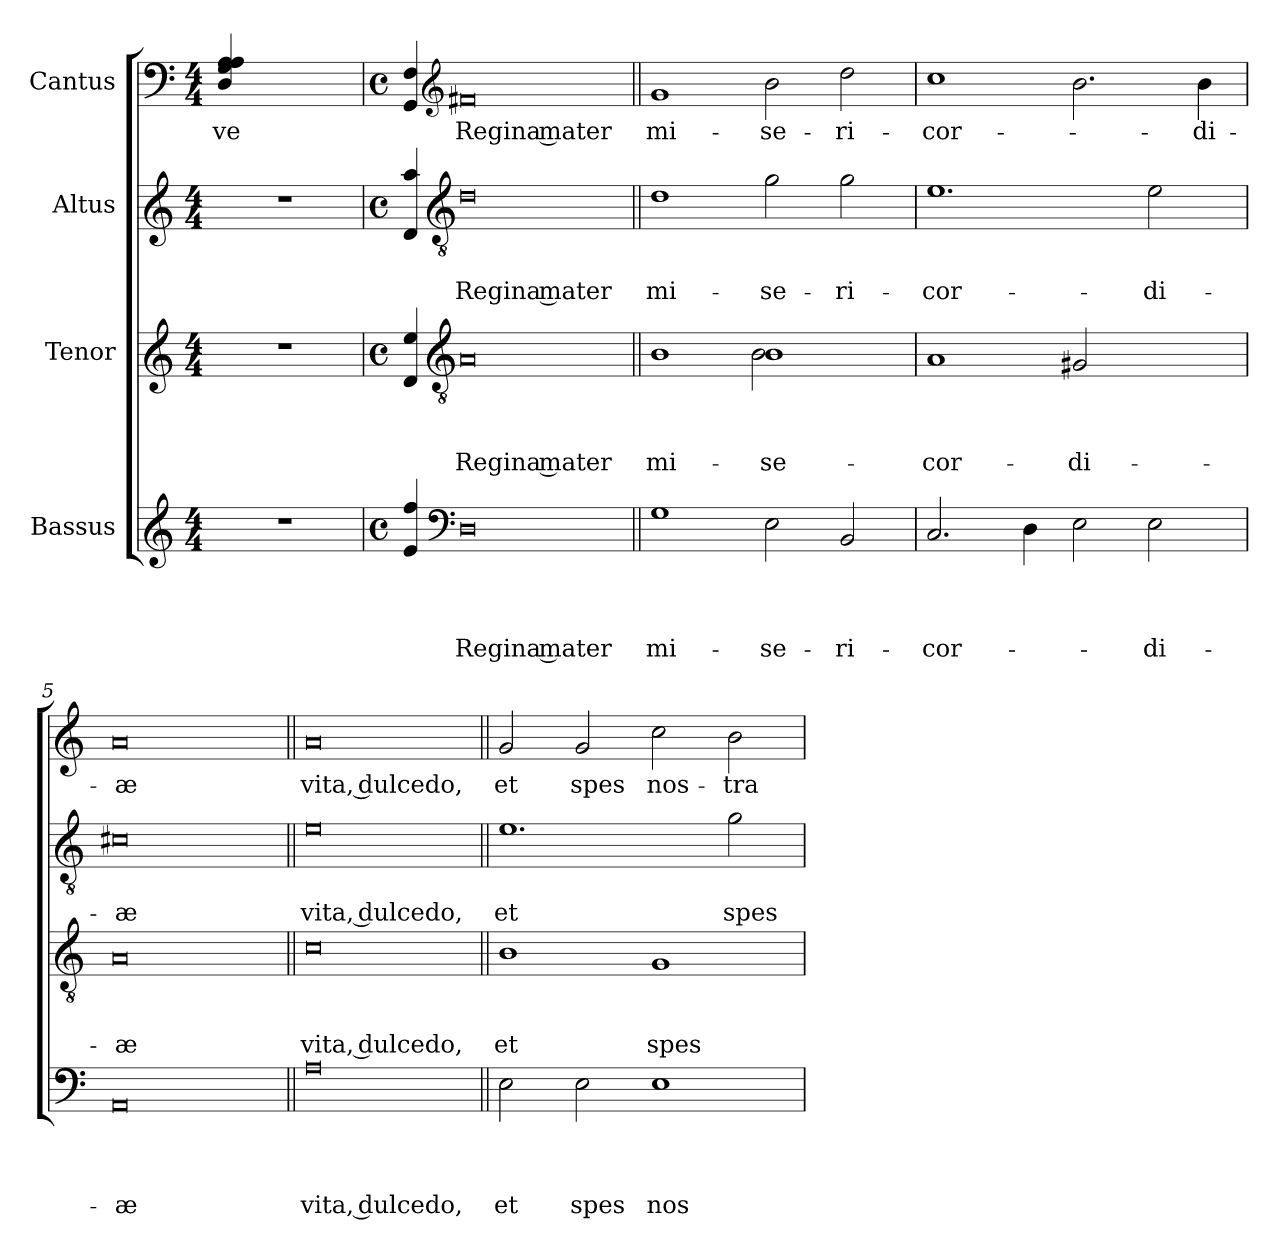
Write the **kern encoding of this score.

**kern	**text	**text	**text	**text	**kern	**text	**text	**text	**kern	**text	**text	**kern	**text
*part4	*part4	*part4	*part4	*part4	*part3	*part3	*part3	*part3	*part2	*part2	*part2	*part1	*part1
*staff4	*staff4	*staff4	*staff4	*staff4	*staff3	*staff3	*staff3	*staff3	*staff2	*staff2	*staff2	*staff1	*staff1
*I"Bassus	*	*	*	*	*I"Tenor	*	*	*	*I"Altus	*	*	*I"Cantus	*
*clefG2	*	*	*	*	*clefG2	*	*	*	*clefG2	*	*	*clefF4	*
*k[]	*	*	*	*	*k[]	*	*	*	*k[]	*	*	*k[]	*
*C:	*	*	*	*	*C:	*	*	*	*C:	*	*	*C:	*
*M4/4	*	*	*	*	*M4/4	*	*	*	*M4/4	*	*	*M4/4	*
=1	=1	=1	=1	=1	=1	=1	=1	=1	=1	=1	=1	=1	=1
!	!	!	!	!	!	!	!	!	!	!	!	!LO:N:n=1:head=solid	!
!	!	!	!	!	!	!	!	!	!	!	!	!LO:N:n=2:head=solid	!
!	!	!	!	!	!	!	!	!	!	!	!	!LO:N:n=3:head=solid	!
!	!	!	!	!	!	!	!	!	!	!	!	!LO:N:n=4:head=solid	!LO:LY:b
1r	.	.	.	.	1r	.	.	.	1r	.	.	4D/ 4G/ 4A/ 4A/	-ve
.	.	.	.	.	.	.	.	.	.	.	.	2.ryy	.
!!LO:LB:g=z
=2	=2	=2	=2	=2	=2	=2	=2	=2	=2	=2	=2	=2	=2
*M4/4	*	*	*	*	*M4/4	*	*	*	*M4/4	*	*	*M4/4	*
*met(c)	*	*	*	*	*met(c)	*	*	*	*met(c)	*	*	*met(c)	*
4e/ 4ff/	.	.	.	.	4d/ 4ee/	.	.	.	4d/ 4aa/	.	.	4GG/ 4F/	.
*clefF4	*	*	*	*	*clefGv2	*	*	*	*clefGv2	*	*	*clefG2	*
!	!	!	!	!LO:LY:b	!	!	!	!LO:LY:b	!	!	!LO:LY:b	!	!LO:LY:b
0D	.	.	.	Regina mater	0A	.	.	Regina mater	0d	.	Regina mater	0f#X	Regina mater
=3||	=3||	=3||	=3||	=3||	=3||	=3||	=3||	=3||	=3||	=3||	=3||	=3||	=3||
!	!	!	!	!LO:LY:b	!	!	!	!LO:LY:b	!	!	!LO:LY:b	!	!LO:LY:b
*	*	*	*	*	*^	*	*	*	*	*	*	*	*
1G	.	.	.	mi-	1B	1ryy	.	.	mi-	1d	.	mi-	1g	mi-
!	!	!	!	!LO:LY:b	!	!	!	!	!LO:LY:b	!	!	!	!	!
!	!	!	!	!	!	!	!	!	!LO:LY:b	!	!	!LO:LY:b	!	!LO:LY:b
2E\	.	.	.	-se-	1B	2B\	.	.	-se-	2g\	.	-se-	2b\	-se-
!	!	!	!	!LO:LY:b	!	!	!	!	!	!	!	!LO:LY:b	!	!LO:LY:b
2BB/	.	.	.	-ri-	.	2ryy	.	.	.	2g\	.	-ri-	2dd\	-ri-
=4	=4	=4	=4	=4	=4	=4	=4	=4	=4	=4	=4	=4	=4	=4
!	!	!	!	!LO:LY:b	!	!	!	!	!LO:LY:b	!	!	!LO:LY:b	!	!LO:LY:b
*	*	*	*	*	*v	*v	*	*	*	*	*	*	*	*
2.C/	.	.	.	-cor-	1A	.	.	-cor-	1.e	.	-cor-	1cc	-cor-
4D\	.	.	.	.	.	.	.	.	.	.	.	.	.
!	!	!	!	!	!	!	!	!LO:LY:b	!	!	!	!	!
2E\	.	.	.	.	2G#X/	.	.	-di-	.	.	.	2.b\	.
!	!	!	!	!LO:LY:b	!	!	!	!	!	!	!LO:LY:b	!	!
2E\	.	.	.	-di-	2ryy	.	.	.	2e\	.	-di-	.	.
!	!	!	!	!	!	!	!	!	!	!	!	!	!LO:LY:b
.	.	.	.	.	.	.	.	.	.	.	.	4b\	-di-
=5	=5	=5	=5	=5	=5	=5	=5	=5	=5	=5	=5	=5	=5
!	!	!	!	!LO:LY:b	!	!	!	!LO:LY:b	!	!	!LO:LY:b	!	!LO:LY:b
0AA	.	.	.	-æ	0A	.	.	-æ	0c#X	.	-æ	0a	-æ
=6||	=6||	=6||	=6||	=6||	=6||	=6||	=6||	=6||	=6||	=6||	=6||	=6||	=6||
!	!	!	!	!LO:LY:b	!	!	!	!LO:LY:b	!	!	!LO:LY:b	!	!LO:LY:b
0A	.	.	.	vita, dulcedo,	0c	.	.	vita, dulcedo,	0e	.	vita, dulcedo,	0a	vita, dulcedo,
=7||	=7||	=7||	=7||	=7||	=7||	=7||	=7||	=7||	=7||	=7||	=7||	=7||	=7||
!	!	!	!	!LO:LY:b	!	!	!	!LO:LY:b	!	!	!LO:LY:b	!	!LO:LY:b
2E\	.	.	.	et	1B	.	.	et	1.e	.	et	2g/	et
!	!	!	!	!LO:LY:b	!	!	!	!	!	!	!	!	!LO:LY:b
2E\	.	.	.	spes	.	.	.	.	.	.	.	2g/	spes
!	!	!	!	!LO:LY:b	!	!	!	!LO:LY:b	!	!	!	!	!LO:LY:b
1E	.	.	.	nos-	1G	.	.	spes	.	.	.	2cc\	nos-
!	!	!	!	!	!	!	!	!	!	!	!LO:LY:b	!	!LO:LY:b
.	.	.	.	.	.	.	.	.	2g\	.	spes	2b\	-tra
=	=	=	=	=	=	=	=	=	=	=	=	=	=
*-	*-	*-	*-	*-	*-	*-	*-	*-	*-	*-	*-	*-	*-
